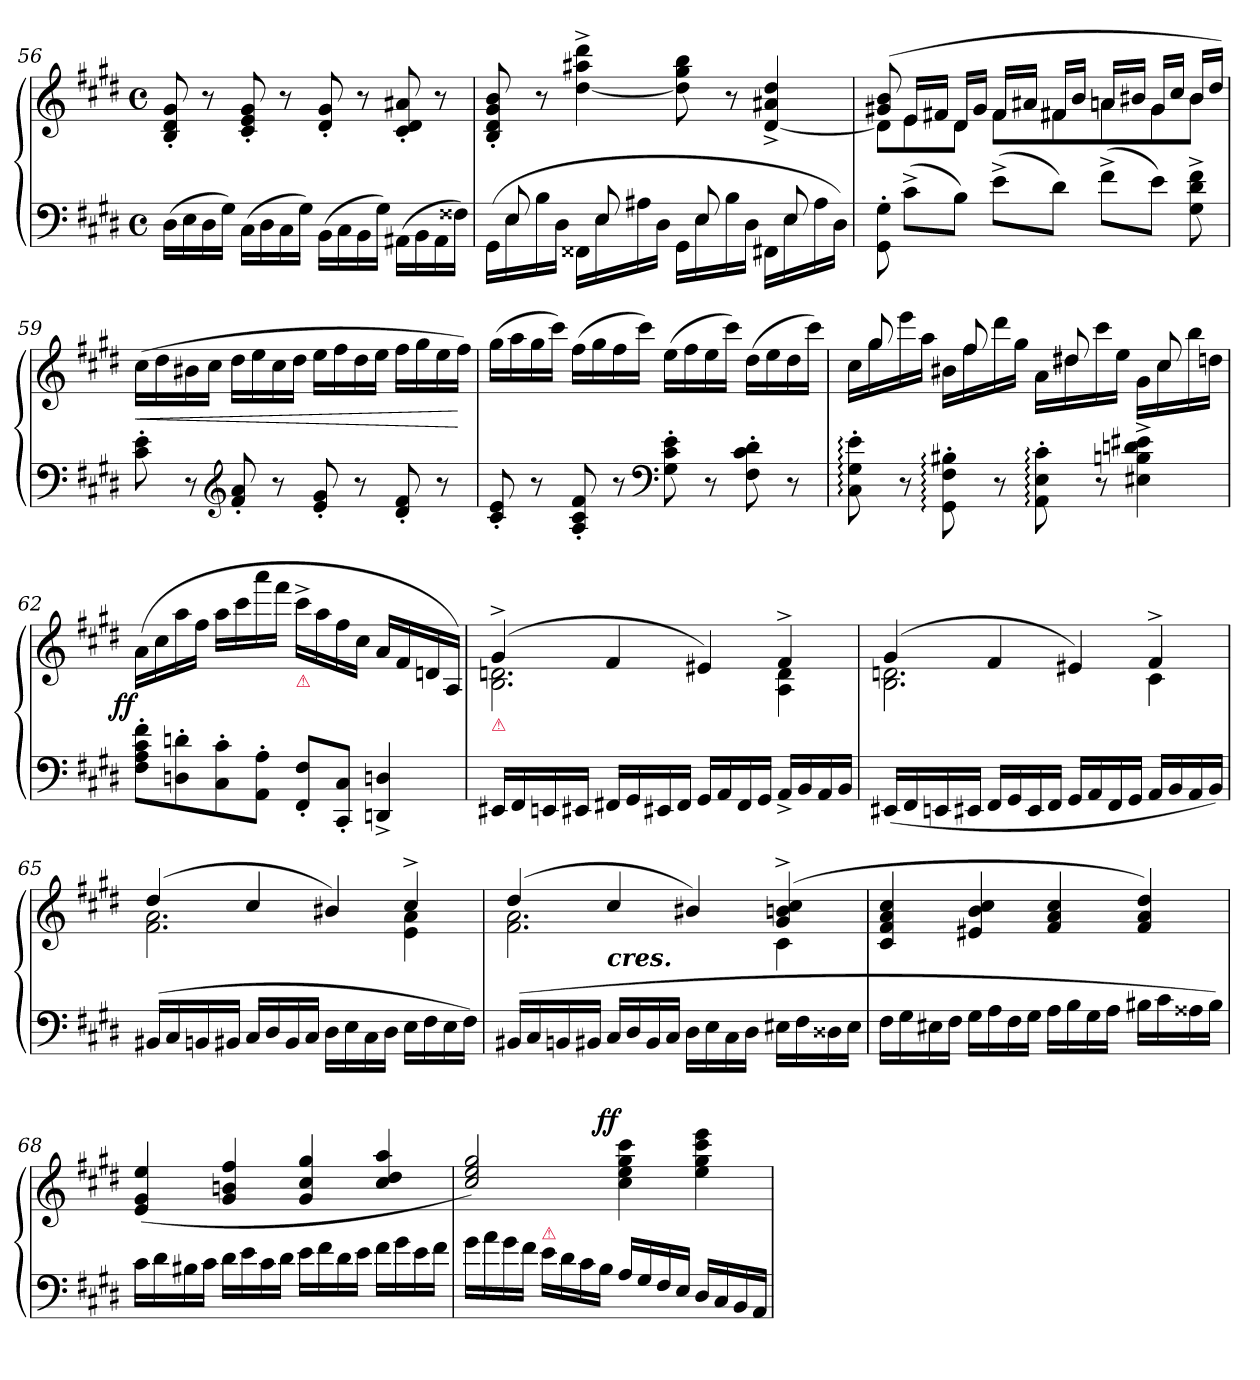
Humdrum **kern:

**kern	**kern	**dynam
*part1	*part1	*part1
*staff2	*staff1	*staff1/2
*clefF4	*clefG2	*
*k[f#c#g#d#]	*k[f#c#g#d#]	*
*M4/4	*M4/4	*
*met(c)	*met(c)	*
=56	=56	=56
(>16D#LL	8B'< 8d#'< 8g#'<	.
16E	.	.
16D#	8r	.
16G#JJ)	.	.
(>16C#LL	8c#'< 8e'< 8g#'<	.
16D#	.	.
16C#	8r	.
16G#JJ)	.	.
(>16BB\LL	8d#'< 8g#'<	.
16C#	.	.
16BB	8r	.
16G#JJ)	.	.
(>16AA#X\LL	8c#'< 8d#'< 8a#X'<	.
16BB	.	.
16AA#	8r	.
16F##XJJ)	.	.
=57	=57	=57
*^	*	*
16reyy	(>16GG#LL	8B'< 8d#'< 8g#'< 8b'<	.
8E	16E	.	.
.	16B	8r	.
8reyy	16D#JJ	.	.
.	16FF##XLL	[4dd#^> 4aa#X^> 4ddd#^>	.
8E	16E	.	.
.	16A#X	.	.
8reyy	16D#JJ	.	.
.	16GG#LL	8dd#] 8gg# 8bb	.
8E	16E	.	.
.	16B	8r	.
8reyy	16D#JJ	.	.
.	16FF#XLL	[4d#^> 4a#X^> 4dd#^>	.
8E	16E	.	.
.	16A#	.	.
16reyy	16D#JJ)	.	.
*v	*v	*	*
=58	=58	=58
*	*^	*
8GG#'>\ 8G#'>\	(>8g#X 8b	8d#L]	.
(>8c#^<L	16eLL	8e	.
.	16f#XJJ	.	.
8BJ)	16d#LL	8d#J	.
.	16g#JJ	.	.
(>8e^<L	16f#LL	8f#L	.
.	16a#XJJ	.	.
8d#J)	16f#XLL	8f#X	.
.	16bJJ	.	.
(>8f#^<L	16anLL	8an	.
.	16b#XJJ	.	.
8eJ)	16g#LL	8g#	.
.	16cc#JJ	.	.
8G#^< 8d#^< 8f#^<	16b#LL	8b#J	.
.	16dd#JJ)	.	.
*	*v	*v	*
=59	=59	=59
8c#'> 8e'>	(>16cc#LL	<
.	16dd#	.
8r	16b#X	.
.	16cc#JJ	.
*clefG2	*	*
8f#'< 8a'<	16dd#LL	.
.	16ee	.
8r	16cc#	.
.	16dd#JJ	.
8e'< 8g#'<	16eeLL	.
.	16ff#	.
8r	16dd#	.
.	16eeJJ	.
8d#'< 8f#'<	16ff#LL	.
.	16gg#	.
8r	16ee	.
.	16ff#JJ)	[
=60	=60	=60
8c#'< 8e'<	(>16gg#LL	.
.	16aa	.
8r	16gg#	.
.	16ccc#JJ)	.
8A'< 8c#'< 8f#'<	(>16ff#LL	.
.	16gg#	.
8r	16ff#	.
.	16ccc#JJ)	.
*clefF4	*	*
8G#'> 8c#'> 8e'>	(>16eeLL	.
.	16ff#	.
8r	16ee	.
.	16ccc#JJ)	.
8F#'> 8c#'> 8d#'>	(>16dd#LL	.
.	16ee	.
8r	16dd#	.
.	16ccc#JJ)	.
=61	=61	=61
*	*^	*
8C#:'> 8G#:'> 8e:'>	16rbbbyy	16cc#LL	.
.	8gg#	16gg#	.
8r	.	16eee	.
.	8rbbbyy	16aaJJ	.
8GG#:'> 8F#:'> 8B#X:'>	.	16b#XLL	.
.	8ff#	16ff#	.
8r	.	16ddd#	.
.	8rgggyy	16gg#JJ	.
8AA:'> 8E:'> 8c#:'>	.	16aLL	.
.	8dd#X	16dd#X	.
8r	.	16ccc#	.
.	8rgggyy	16eeJJ	.
4E#X^> 4Bn^> 4dn^> 4e#X^>	.	16g#LL	.
.	8cc#	16cc#	.
.	.	16bb	.
.	16rgggyy	16ddnJJ	.
=62	=62	=62	=62
!	!	!	!LO:DY:rj
*	*v	*v	*
8F#'> 8A'> 8c#'> 8f#'>L	(>16aLL	ff
.	16cc#	.
8Dn'> 8dn'>	16aa	.
.	16ff#JJ	.
8C#'> 8c#'>	16aaLL	.
.	16ccc#	.
8AA'> 8A'>J	16aaa	.
.	16fff#JJ	.
!	!LO:TX:b:color=crimson:t=⚠	!
8FF#'< 8F#'<L	16ccc#^<LL	.
.	16aa	.
8CC#'< 8C#'<J	16ff#	.
.	16cc#JJ	.
4DDn^> 4Dn^>	16aLL	.
.	16f#	.
.	16dn	.
.	16AJJ)	.
=63	=63	=63
*	*^	*
!	!LO:TX:b:color=crimson:t=⚠	!	!
16EE#XLL	(>4g#^>	2.B 2.dn	.
16FF#	.	.	.
16EEn	.	.	.
16EE#XJJ	.	.	.
16FF#XLL	4f#	.	.
16GG#	.	.	.
16EE#X	.	.	.
16FF#JJ	.	.	.
16GG#LL	4e#X)	.	.
16AA	.	.	.
16FF#	.	.	.
16GG#JJ	.	.	.
16AA^>LL	4f#^>	4A 4d	.
16BB	.	.	.
16AA	.	.	.
16BBJJ	.	.	.
=64	=64	=64	=64
(<16EE#XLL	(>4g#	2.B 2.dn	.
16FF#	.	.	.
16EEn	.	.	.
16EE#XJJ	.	.	.
16FF#LL	4f#	.	.
16GG#	.	.	.
16EE#	.	.	.
16FF#JJ	.	.	.
16GG#LL	4e#X)	.	.
16AA	.	.	.
16FF#	.	.	.
16GG#JJ	.	.	.
16AALL	4f#^>	4c#	.
16BB	.	.	.
16AA	.	.	.
16BBJJ)	.	.	.
=65	=65	=65	=65
(>16BB#XLL	(>4dd#	2.f# 2.a	.
16C#	.	.	.
16BBn	.	.	.
16BB#XJJ	.	.	.
16C#LL	4cc#	.	.
16D#	.	.	.
16BB#	.	.	.
16C#JJ	.	.	.
16D#LL	4b#X)	.	.
16E	.	.	.
16C#	.	.	.
16D#JJ	.	.	.
16ELL	4cc#^>	4e 4a	.
16F#	.	.	.
16E	.	.	.
16F#JJ)	.	.	.
=66	=66	=66	=66
(>16BB#XLL	(>4dd#	2.f# 2.a	.
16C#	.	.	.
16BBn	.	.	.
16BB#XJJ	.	.	.
!	!LO:TX:c:Bi:t=cres.	!	!
16C#LL	4cc#	.	.
16D#	.	.	.
16BB#	.	.	.
16C#JJ	.	.	.
16D#LL	4b#X)	.	.
16E	.	.	.
16C#	.	.	.
16D#JJ	.	.	.
16E#XLL	(>4g#^> 4bn^> 4cc#^>	4c#	.
16F#	.	.	.
16D##X	.	.	.
16E#JJ	.	.	.
*	*v	*v	*
=67	=67	=67
16F#LL	4c# 4f# 4a 4cc#	.
16G#	.	.
16E#X	.	.
16F#JJ	.	.
16G#LL	4e#X 4b 4cc#	.
16A	.	.
16F#	.	.
16G#JJ	.	.
16ALL	4f# 4a 4cc#	.
16B	.	.
16G#	.	.
16AJJ	.	.
16B#XLL	4f# 4a 4dd#)	.
16c#	.	.
16A##X	.	.
16B#JJ)	.	.
=68	=68	=68
16c#LL	(>4e 4g# 4ee	.
16d#	.	.
16B#X	.	.
16c#JJ	.	.
16d#\LL	4g#/ 4bn/ 4ff#/	.
16e\	.	.
16c#\	.	.
16d#\JJ	.	.
16e\LL	4g#/ 4cc#/ 4gg#/	.
16f#\	.	.
16d#\	.	.
16e\JJ	.	.
16f#\LL	4cc#/ 4dd#/ 4aa/	.
16g#\	.	.
16e\	.	.
16f#\JJ	.	.
=69	=69	=69
16g#\LL	2cc#/ 2ee/ 2gg#/)	.
16a\	.	.
16g#\	.	.
16f#\JJ	.	.
!LO:TX:a:color=crimson:t=⚠	!	!
16e\LL	.	.
16d#\	.	.
16c#\	.	.
16B\JJ	.	.
!	!	!LO:DY:a:rj
16A/LL	4cc# 4ee 4gg# 4ccc#	ff
16G#	.	.
16F#	.	.
16EJJ	.	.
16D#LL	4ee 4gg# 4ccc# 4eee	.
16C#	.	.
16BB	.	.
16AAJJ	.	.
=	=	=
*-	*-	*-
